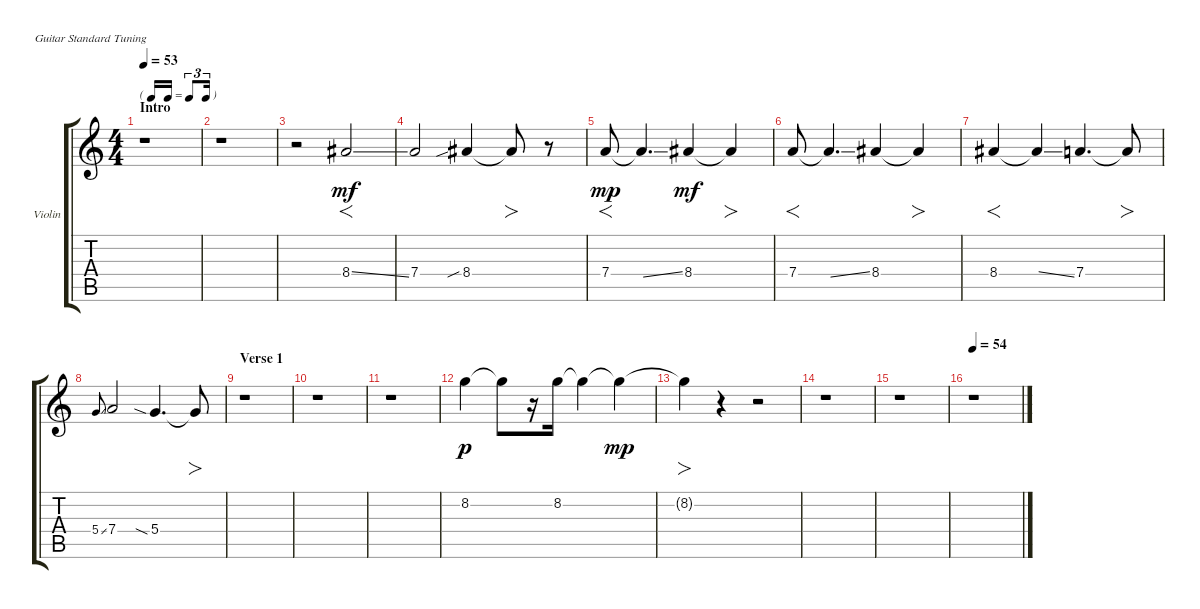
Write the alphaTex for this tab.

\defaultSystemsLayout 4
\bracketExtendMode groupsimilarinstruments
\firstSystemTrackNameOrientation horizontal
\otherSystemsTrackNameOrientation horizontal
\track ("Violin" "Violin") {instrument electricguitarclean}
\staff {score tabs}
\tuning (E4 B3 G3 D3 A2 E2)
\ts (4 4)
\tf triplet16th
\section ("" "Intro")
\tempo 53
\clef g2
\scale
0.485477
\ks c
r.1{dy mf instrument electricguitarclean} |
\scale
0.257261 r.1 |
\scale
0.257261 r.2 8.4{ss}.2{f} |
\scale
0.333333 7.4.2 8.4{sib}.4 8.4{t}.8{fo} r.8 |
\scale
0.333333 7.4.8{f dy mp} 7.4{ss t}.4{d} 8.4.4{dy mf} 8.4{t}.4{fo} |
\scale
0.333333 7.4.8{f} 7.4{ss t}.4{d} 8.4.4 8.4{t}.4{fo} |
\scale
0.333333 8.4.4{f} 8.4{ss t}.4 7.4.4{d} 7.4{t}.8{fo} |
\scale
0.333333 5.4{ss}.8{gr onbeat} 7.4.2 5.4{sia}.4{d} 5.4{t}.8{fo} |
\section ("" "Verse 1")
\scale
0.333333 r.1 |
\scale
0.333333 r.1 |
\scale
0.333333 r.1 |
\scale
0.333333 8.2.4{dy p} 8.2{t}.8 r.16 8.2.16 8.2{t}.4 8.2{t}.4{dy mp} |
8.2{t}.4{fo} r.4 r.2 |
r.1 |
r.1 |
\tempo 54
r.1
